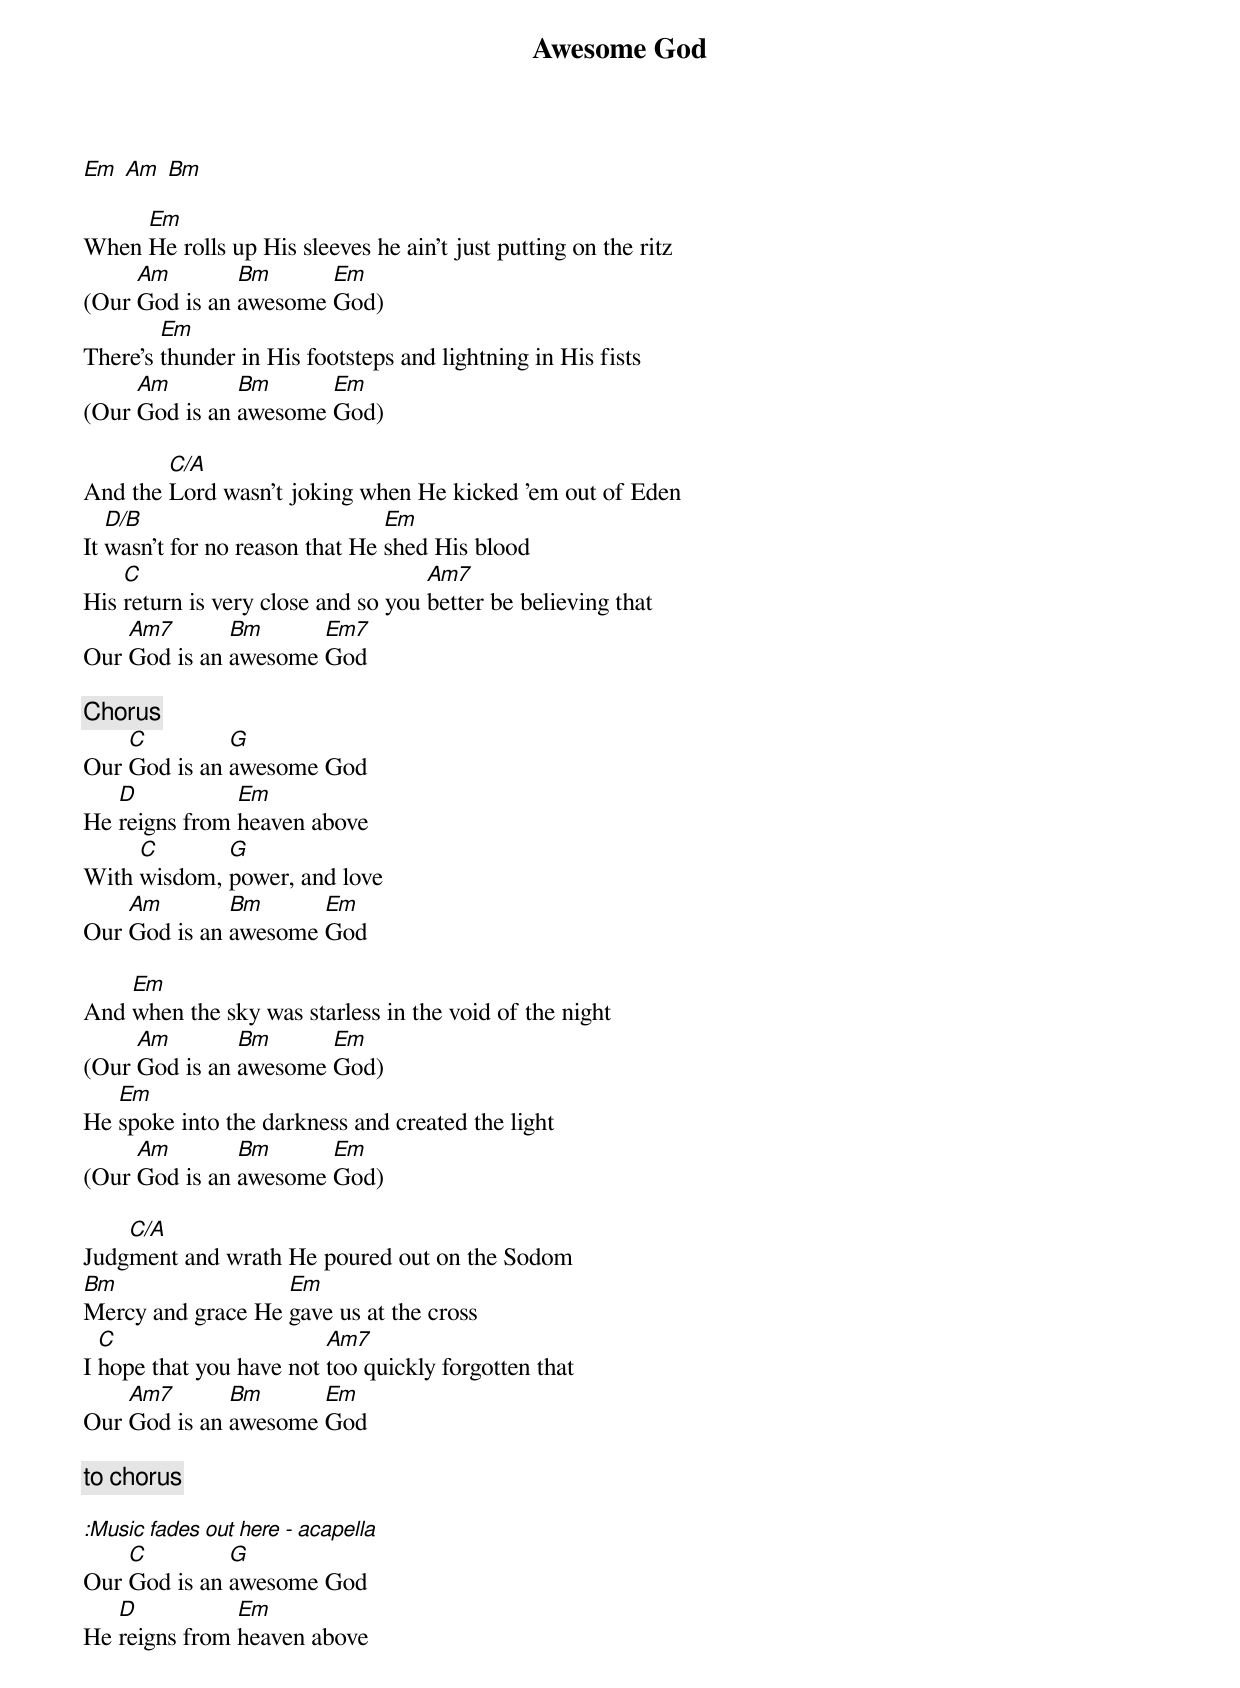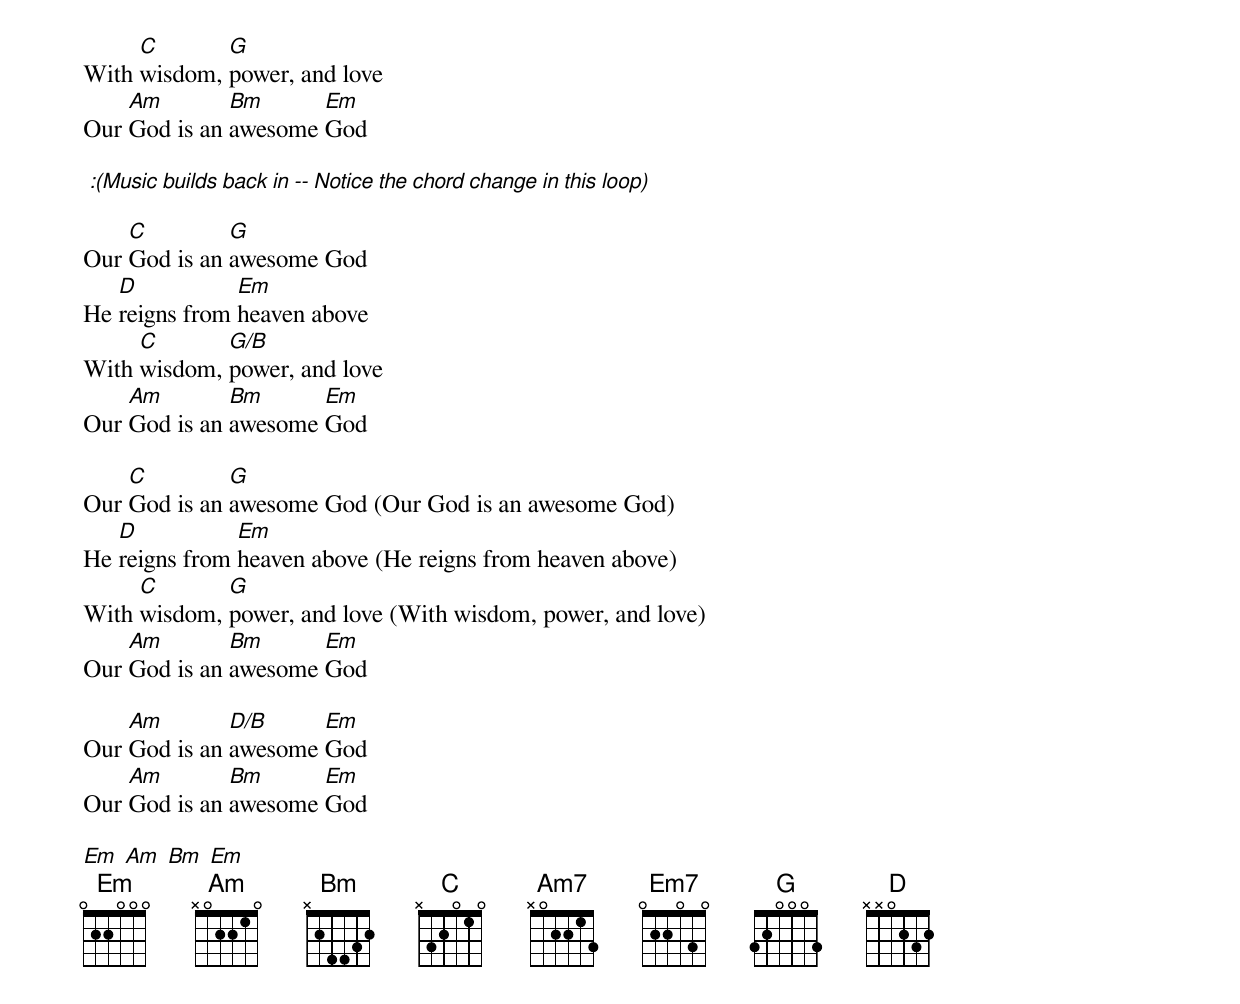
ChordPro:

{Title: Awesome God}
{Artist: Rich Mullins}
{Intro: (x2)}
[Em] [Am] [Bm]

{Verse 1}
When [Em]He rolls up His sleeves he ain't just putting on the ritz
(Our [Am]God is an [Bm]awesome [Em]God)
There's [Em]thunder in His footsteps and lightning in His fists
(Our [Am]God is an [Bm]awesome [Em]God)

And the [C/A]Lord wasn't joking when He kicked 'em out of Eden
It [D/B]wasn't for no reason that He [Em]shed His blood
His [C]return is very close and so you [Am7]better be believing that
Our [Am7]God is an [Bm]awesome [Em7]God

{Chorus: (x2)}
Our [C]God is an [G]awesome God
He [D]reigns from [Em]heaven above
With [C]wisdom, [G]power, and love
Our [Am]God is an [Bm]awesome [Em]God

{Verse 2}
And [Em]when the sky was starless in the void of the night
(Our [Am]God is an [Bm]awesome [Em]God)
He [Em]spoke into the darkness and created the light
(Our [Am]God is an [Bm]awesome [Em]God)

Judg[C/A]ment and wrath He poured out on the Sodom
[Bm]Mercy and grace He [Em]gave us at the cross
I [C]hope that you have not [Am7]too quickly forgotten that
Our [Am7]God is an [Bm]awesome [Em]God

{Comment: to chorus}

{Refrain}
[:Music fades out here - acapella]
Our [C]God is an [G]awesome God
He [D]reigns from [Em]heaven above
With [C]wisdom, [G]power, and love
Our [Am]God is an [Bm]awesome [Em]God

[ :(Music builds back in -- Notice the chord change in this loop)]

Our [C]God is an [G]awesome God
He [D]reigns from [Em]heaven above
With [C]wisdom, [G/B]power, and love
Our [Am]God is an [Bm]awesome [Em]God

Our [C]God is an [G]awesome God (Our God is an awesome God)
He [D]reigns from [Em]heaven above (He reigns from heaven above)
With [C]wisdom, [G]power, and love (With wisdom, power, and love)
Our [Am]God is an [Bm]awesome [Em]God

Our [Am]God is an [D/B]awesome [Em]God
Our [Am]God is an [Bm]awesome [Em]God

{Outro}
[Em] [Am] [Bm] [Em]
